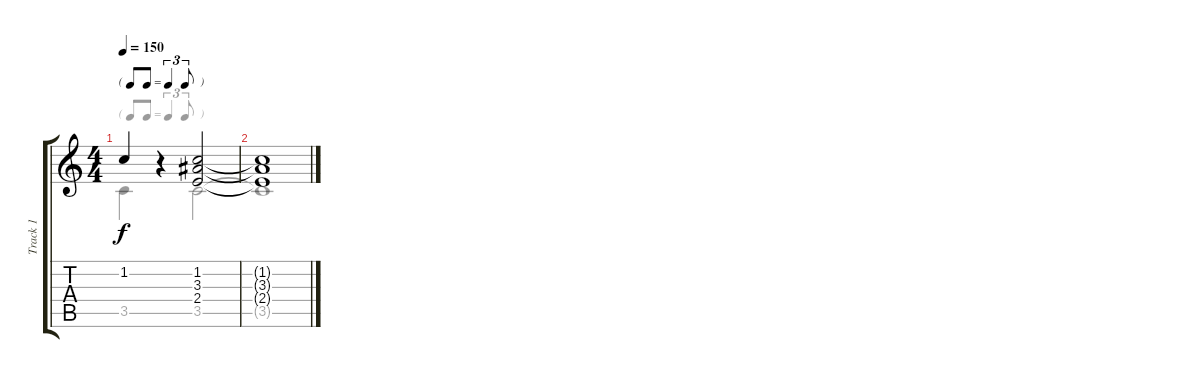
\track ("Track 1" "Track 1") {instrument acousticguitarsteel}
\staff {score tabs}
\tuning (E4 B3 G3 D3 A2 E2) {hide}
\voice
\ts (4 4)
\tf triplet8th
\tempo 150
\clef g2
\ks c
1.2{t}.4{dy f} r.4 (1.2 3.3 2.4).2 |
(1.2{t} 3.3{t} 2.4{t}).1
\voice
\clef g2
\ottava regular
\simile none
\ks c
3.5.4{dy f} r.4 3.5.2 |
3.5{t}.1
